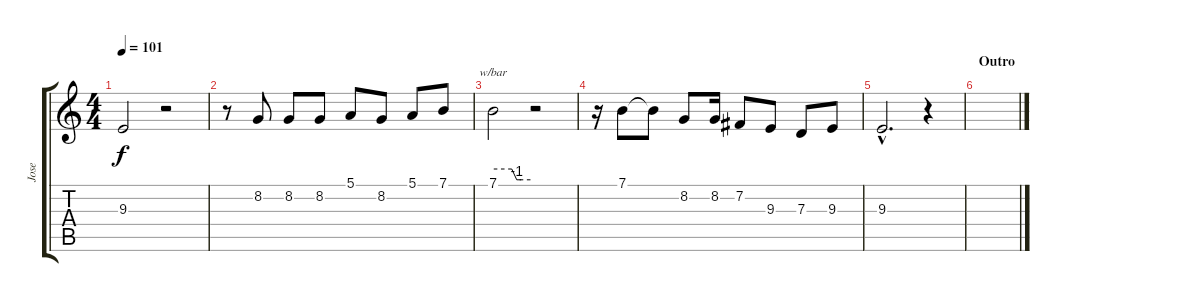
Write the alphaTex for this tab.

\track ("Jose" "Jose") {instrument lead1square}
\staff {score tabs}
\tuning (E4 B3 G3 D3 A2 E2) {hide}
\ts (4 4)
\tempo 101
\clef g2
\ks c
9.3.2{dy f} r.2 |
r.8 8.2.8 8.2.8 8.2.8 5.1.8 8.2.8 5.1.8 7.1.8 |
7.1.2{tbe (custom default 0 0 30 0 38 -4 45 -4 60 -4)} r.2 |
r.16 7.1.8 7.1{t}.8 8.2.8 8.2.16 7.2.8 9.3.8 7.3.8 9.3.8 |
9.3{hac}.2{d} r.4 |
\section ("" "Outro")
